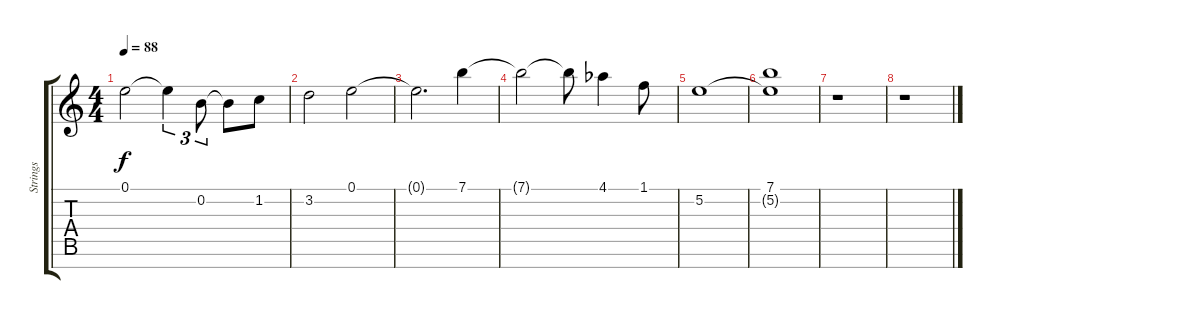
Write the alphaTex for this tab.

\track ("Strings" "Strings") {instrument stringensemble1}
\staff {score tabs}
\tuning (E5 B4 G4 D4 A3 E3 B2) {hide}
\ts (4 4)
\tempo 88
\clef g2
\ks c
0.1.2{dy f} 0.1{t}.4{tu (3 2)} 0.2.8{tu (3 2)} 0.2{t}.8 1.2.8 |
3.2.2 0.1.2 |
0.1{t}.2{d} 7.1.4 |
7.1{t}.2 7.1{t}.8 4.1{acc b}.4 1.1.8 |
5.2.1 |
(7.1 5.2{t}).1 |
r.1 |
r.1
